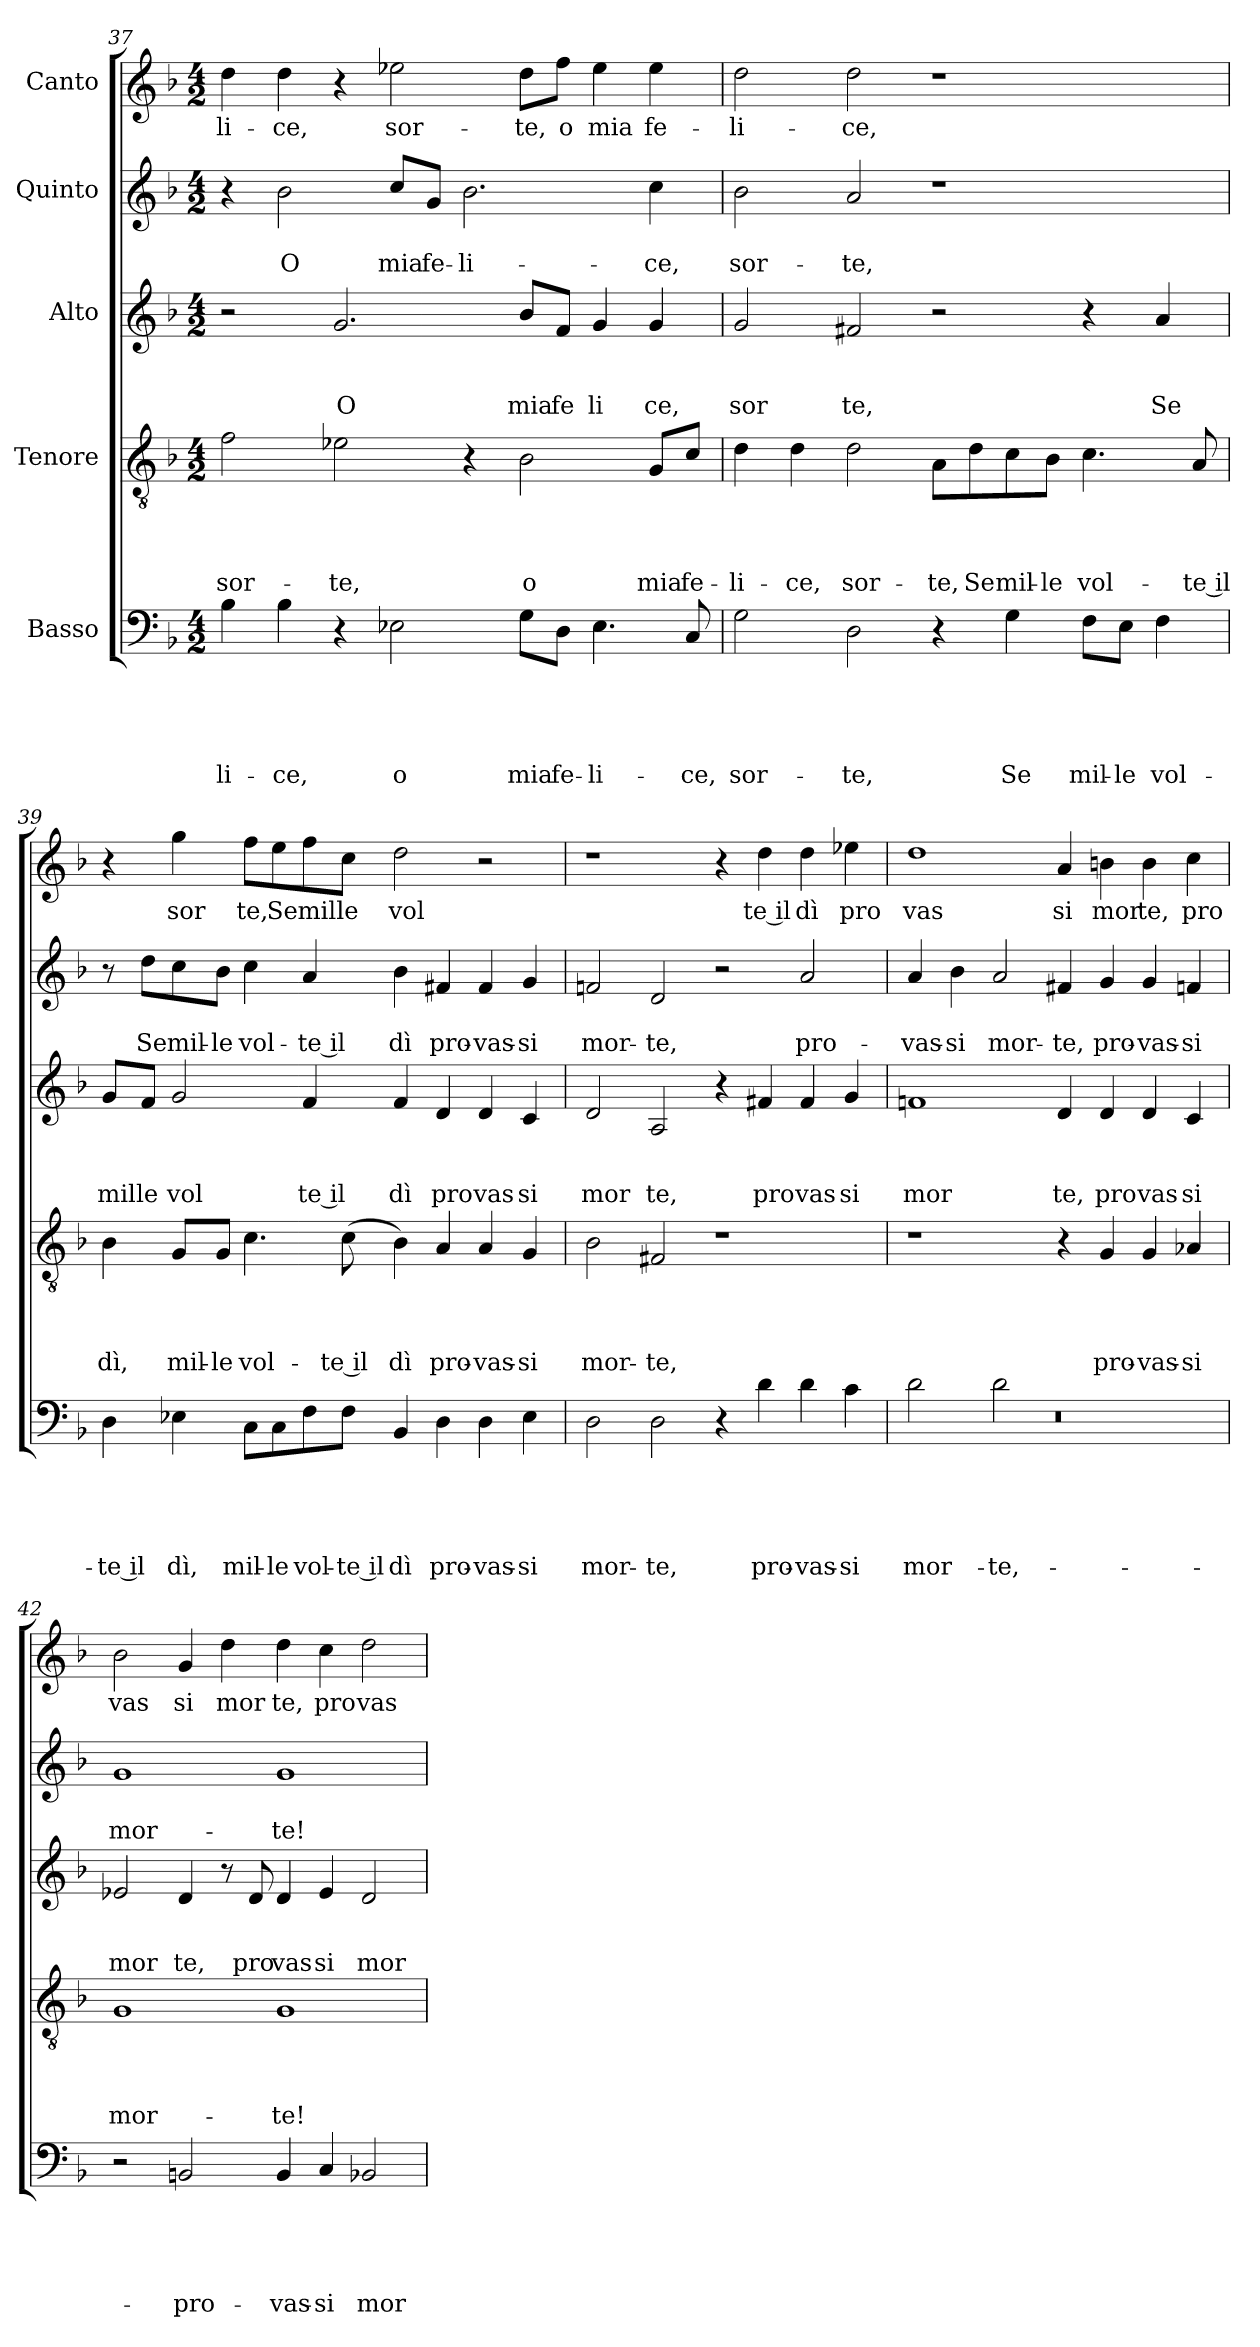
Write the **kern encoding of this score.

**kern	**text	**text	**text	**text	**text	**kern	**text	**text	**text	**text	**kern	**text	**text	**text	**kern	**text	**text	**kern	**text
*part5	*part5	*part5	*part5	*part5	*part5	*part4	*part4	*part4	*part4	*part4	*part3	*part3	*part3	*part3	*part2	*part2	*part2	*part1	*part1
*staff5	*staff5	*staff5	*staff5	*staff5	*staff5	*staff4	*staff4	*staff4	*staff4	*staff4	*staff3	*staff3	*staff3	*staff3	*staff2	*staff2	*staff2	*staff1	*staff1
*I"Basso	*	*	*	*	*	*I"Tenore	*	*	*	*	*I"Alto	*	*	*	*I"Quinto	*	*	*I"Canto	*
*clefF4	*	*	*	*	*	*clefGv2	*	*	*	*	*clefG2	*	*	*	*clefG2	*	*	*clefG2	*
*k[b-]	*	*	*	*	*	*k[b-]	*	*	*	*	*k[b-]	*	*	*	*k[b-]	*	*	*k[b-]	*
*F:	*	*	*	*	*	*F:	*	*	*	*	*F:	*	*	*	*F:	*	*	*F:	*
*M4/2	*	*	*	*	*	*M4/2	*	*	*	*	*M4/2	*	*	*	*M4/2	*	*	*M4/2	*
=37	=37	=37	=37	=37	=37	=37	=37	=37	=37	=37	=37	=37	=37	=37	=37	=37	=37	=37	=37
!	!	!	!	!	!LO:LY:b	!	!	!	!	!LO:LY:b	!	!	!	!	!	!	!	!	!LO:LY:b
4B-\	.	.	.	.	-li-	2f\	.	.	.	sor-	2r	.	.	.	4r	.	.	4dd\	-li-
!	!	!	!	!	!LO:LY:b	!	!	!	!	!	!	!	!	!	!	!	!LO:LY:b	!	!LO:LY:b
4B-\	.	.	.	.	-ce,	.	.	.	.	.	.	.	.	.	2b-\	.	O	4dd\	-ce,
!	!	!	!	!	!	!	!	!	!	!LO:LY:b	!	!	!	!LO:LY:b	!	!	!	!	!
4r	.	.	.	.	.	2e-X\	.	.	.	-te,	2.g/	.	.	O	.	.	.	4r	.
!	!	!	!	!	!LO:LY:b	!	!	!	!	!	!	!	!	!	!	!	!LO:LY:b	!	!LO:LY:b
2E-X\	.	.	.	.	o	.	.	.	.	.	.	.	.	.	8cc/L	.	mia	2ee-X\	sor-
!	!	!	!	!	!	!	!	!	!	!	!	!	!	!	!	!	!LO:LY:b	!	!
.	.	.	.	.	.	.	.	.	.	.	.	.	.	.	8g/J	.	fe-	.	.
!	!	!	!	!	!	!	!	!	!	!	!	!	!	!	!	!	!LO:LY:b	!	!
.	.	.	.	.	.	4r	.	.	.	.	.	.	.	.	2.b-\	.	-li-	.	.
!	!	!	!	!	!LO:LY:b	!	!	!	!	!LO:LY:b	!	!	!	!LO:LY:b	!	!	!	!	!LO:LY:b
8G\L	.	.	.	.	mia	2B-\	.	.	.	o	8b-/L	.	.	mia	.	.	.	8dd\L	-te,
!	!	!	!	!	!LO:LY:b	!	!	!	!	!	!	!	!	!LO:LY:b	!	!	!	!	!LO:LY:b
8D\J	.	.	.	.	fe-	.	.	.	.	.	8f/J	.	.	fe	.	.	.	8ff\J	o
!	!	!	!	!	!LO:LY:b	!	!	!	!	!	!	!	!	!LO:LY:b	!	!	!	!	!LO:LY:b
4.E-\	.	.	.	.	-li-	.	.	.	.	.	4g/	.	.	li	.	.	.	4ee-\	mia
!	!	!	!	!	!	!	!	!	!	!LO:LY:b	!	!	!	!LO:LY:b	!	!	!LO:LY:b	!	!LO:LY:b
.	.	.	.	.	.	8G/L	.	.	.	mia	4g/	.	.	ce,	4cc\	.	-ce,	4ee-\	fe-
!	!	!	!	!	!LO:LY:b	!	!	!	!	!LO:LY:b	!	!	!	!	!	!	!	!	!
8C/	.	.	.	.	-ce,	8c/J	.	.	.	fe-	.	.	.	.	.	.	.	.	.
=38	=38	=38	=38	=38	=38	=38	=38	=38	=38	=38	=38	=38	=38	=38	=38	=38	=38	=38	=38
!	!	!	!	!	!LO:LY:b	!	!	!	!	!LO:LY:b	!	!	!	!LO:LY:b	!	!	!LO:LY:b	!	!LO:LY:b
2G\	.	.	.	.	sor-	4d\	.	.	.	-li-	2g/	.	.	sor	2b-\	.	sor-	2dd\	-li-
!	!	!	!	!	!	!	!	!	!	!LO:LY:b	!	!	!	!	!	!	!	!	!
.	.	.	.	.	.	4d\	.	.	.	-ce,	.	.	.	.	.	.	.	.	.
!	!	!	!	!	!LO:LY:b	!	!	!	!	!LO:LY:b	!	!	!	!LO:LY:b	!	!	!LO:LY:b	!	!LO:LY:b
2D\	.	.	.	.	-te,	2d\	.	.	.	sor-	2f#X/	.	.	te,	2a/	.	-te,	2dd\	-ce,
!	!	!	!	!	!	!	!	!	!	!LO:LY:b	!	!	!	!	!	!	!	!	!
4r	.	.	.	.	.	8A\L	.	.	.	-te,	2r	.	.	.	1r	.	.	1r	.
!	!	!	!	!	!	!	!	!	!	!LO:LY:b	!	!	!	!	!	!	!	!	!
.	.	.	.	.	.	8d\	.	.	.	Se	.	.	.	.	.	.	.	.	.
!	!	!	!	!	!LO:LY:b	!	!	!	!	!LO:LY:b	!	!	!	!	!	!	!	!	!
4G\	.	.	.	.	Se	8c\	.	.	.	mil-	.	.	.	.	.	.	.	.	.
!	!	!	!	!	!	!	!	!	!	!LO:LY:b	!	!	!	!	!	!	!	!	!
.	.	.	.	.	.	8B-\J	.	.	.	-le	.	.	.	.	.	.	.	.	.
!	!	!	!	!	!LO:LY:b	!	!	!	!	!LO:LY:b	!	!	!	!	!	!	!	!	!
8F\L	.	.	.	.	mil-	4.c\	.	.	.	vol-	4r	.	.	.	.	.	.	.	.
!	!	!	!	!	!LO:LY:b	!	!	!	!	!	!	!	!	!	!	!	!	!	!
8E\J	.	.	.	.	-le	.	.	.	.	.	.	.	.	.	.	.	.	.	.
!	!	!	!	!	!LO:LY:b	!	!	!	!	!	!	!	!	!LO:LY:b	!	!	!	!	!
4F\	.	.	.	.	vol-	.	.	.	.	.	4a/	.	.	Se	.	.	.	.	.
!	!	!	!	!	!	!	!	!	!	!LO:LY:b:rj	!	!	!	!	!	!	!	!	!
.	.	.	.	.	.	8A/	.	.	.	-te il	.	.	.	.	.	.	.	.	.
!!LO:LB:g=z
=39	=39	=39	=39	=39	=39	=39	=39	=39	=39	=39	=39	=39	=39	=39	=39	=39	=39	=39	=39
!	!	!	!	!	!LO:LY:b:rj	!	!	!	!	!LO:LY:b	!	!	!	!LO:LY:b	!	!	!	!	!
4D\	.	.	.	.	-te il	4B-\	.	.	.	dì,	8g/L	.	.	mil	8r	.	.	4r	.
!	!	!	!	!	!	!	!	!	!	!	!	!	!	!LO:LY:b	!	!	!LO:LY:b	!	!
.	.	.	.	.	.	.	.	.	.	.	8f/J	.	.	le	8dd\L	.	Se	.	.
!	!	!	!	!	!LO:LY:b	!	!	!	!	!LO:LY:b	!	!	!	!LO:LY:b	!	!	!LO:LY:b	!	!LO:LY:b
4E-X\	.	.	.	.	dì,	8G/L	.	.	.	mil-	2g/	.	.	vol	8cc\	.	mil-	4gg\	sor
!	!	!	!	!	!	!	!	!	!	!LO:LY:b	!	!	!	!	!	!	!LO:LY:b	!	!
.	.	.	.	.	.	8G/J	.	.	.	-le	.	.	.	.	8b-\J	.	-le	.	.
!	!	!	!	!	!LO:LY:b	!	!	!	!	!LO:LY:b	!	!	!	!	!	!	!LO:LY:b	!	!LO:LY:b
8C\L	.	.	.	.	mil-	4.c\	.	.	.	vol-	.	.	.	.	4cc\	.	vol-	8ff\L	te,
!	!	!	!	!	!LO:LY:b	!	!	!	!	!	!	!	!	!	!	!	!	!	!LO:LY:b
8C\	.	.	.	.	-le	.	.	.	.	.	.	.	.	.	.	.	.	8ee\	Se
!	!	!	!	!	!LO:LY:b	!	!	!	!	!	!	!	!	!LO:LY:b:rj	!	!	!LO:LY:b:rj	!	!LO:LY:b
8F\	.	.	.	.	vol-	.	.	.	.	.	4f/	.	.	te il	4a/	.	-te il	8ff\	mil
!	!	!	!	!	!LO:LY:b:rj	!	!	!	!	!LO:LY:b:rj	!	!	!	!	!	!	!	!	!LO:LY:b
8F\J	.	.	.	.	-te il	(<8c\	.	.	.	-te il	.	.	.	.	.	.	.	8cc\J	le
!	!	!	!	!	!LO:LY:b	!	!	!	!	!LO:LY:b	!	!	!	!LO:LY:b	!	!	!LO:LY:b	!	!LO:LY:b
4BB-/	.	.	.	.	dì	4B-\)	.	.	.	dì	4f/	.	.	dì	4b-\	.	dì	2dd\	vol
!	!	!	!	!	!LO:LY:b	!	!	!	!	!LO:LY:b	!	!	!	!LO:LY:b	!	!	!LO:LY:b	!	!
4D\	.	.	.	.	pro-	4A/	.	.	.	pro-	4d/	.	.	pro	4f#X/	.	pro-	.	.
!	!	!	!	!	!LO:LY:b	!	!	!	!	!LO:LY:b	!	!	!	!LO:LY:b	!	!	!LO:LY:b	!	!
4D\	.	.	.	.	-vas-	4A/	.	.	.	-vas-	4d/	.	.	vas	4f#/	.	-vas-	2r	.
!	!	!	!	!	!LO:LY:b	!	!	!	!	!LO:LY:b	!	!	!	!LO:LY:b	!	!	!LO:LY:b	!	!
4E-\	.	.	.	.	-si	4G/	.	.	.	-si	4c/	.	.	si	4g/	.	-si	.	.
=40	=40	=40	=40	=40	=40	=40	=40	=40	=40	=40	=40	=40	=40	=40	=40	=40	=40	=40	=40
!	!	!	!	!	!LO:LY:b	!	!	!	!	!LO:LY:b	!	!	!	!LO:LY:b	!	!	!LO:LY:b	!	!
2D\	.	.	.	.	mor-	2B-\	.	.	.	mor-	2d/	.	.	mor	2fni/	.	mor-	1r	.
!	!	!	!	!	!LO:LY:b	!	!	!	!	!LO:LY:b	!	!	!	!LO:LY:b	!	!	!LO:LY:b	!	!
2D\	.	.	.	.	-te,	2F#X/	.	.	.	-te,	2A/	.	.	te,	2d/	.	-te,	.	.
4r	.	.	.	.	.	1r	.	.	.	.	4r	.	.	.	2r	.	.	4r	.
!	!	!	!	!	!LO:LY:b	!	!	!	!	!	!	!	!	!LO:LY:b	!	!	!	!	!LO:LY:b:rj
4d\	.	.	.	.	pro-	.	.	.	.	.	4f#X/	.	.	pro	.	.	.	4dd\	te il
!	!	!	!	!	!LO:LY:b	!	!	!	!	!	!	!	!	!LO:LY:b	!	!	!LO:LY:b	!	!LO:LY:b
4d\	.	.	.	.	-vas-	.	.	.	.	.	4f#/	.	.	vas	2a/	.	pro-	4dd\	dì
!	!	!	!	!	!LO:LY:b	!	!	!	!	!	!	!	!	!LO:LY:b	!	!	!	!	!LO:LY:b
4c\	.	.	.	.	-si	.	.	.	.	.	4g/	.	.	si	.	.	.	4ee-X\	pro
=41	=41	=41	=41	=41	=41	=41	=41	=41	=41	=41	=41	=41	=41	=41	=41	=41	=41	=41	=41
*^	*	*	*	*	*	*	*	*	*	*	*	*	*	*	*	*	*	*	*
*	*^	*	*	*	*	*	*	*	*	*	*	*	*	*	*	*	*	*	*	*
!	!	!LO:N:vis=1	!	!	!	!	!LO:LY:b	!	!	!	!	!	!	!	!	!LO:LY:b	!	!	!LO:LY:b	!	!LO:LY:b
2d\	2ryy	0r	.	.	.	.	mor-	1r	.	.	.	.	1fni	.	.	mor	4a/	.	-vas-	1dd	vas
!	!	!	!	!	!	!	!	!	!	!	!	!	!	!	!	!	!	!	!LO:LY:b	!	!
.	.	.	.	.	.	.	.	.	.	.	.	.	.	.	.	.	4b-\	.	-si	.	.
!	!	!	!	!	!	!	!LO:LY:b	!	!	!	!	!	!	!	!	!	!	!	!LO:LY:b	!	!
2ryy	2d\	.	.	.	.	.	-te,	.	.	.	.	.	.	.	.	.	2a/	.	mor-	.	.
!	!	!	!	!	!	!	!	!	!	!	!	!	!	!	!	!LO:LY:b	!	!	!LO:LY:b	!	!LO:LY:b
1ryy	1ryy	.	.	.	.	.	.	4r	.	.	.	.	4d/	.	.	te,	4f#X/	.	-te,	4a/	si
!	!	!	!	!	!	!	!	!	!	!	!	!LO:LY:b	!	!	!	!LO:LY:b	!	!	!LO:LY:b	!	!LO:LY:b
.	.	.	.	.	.	.	.	4G/	.	.	.	pro-	4d/	.	.	pro	4g/	.	pro-	4bn\	mor
!	!	!	!	!	!	!	!	!	!	!	!	!LO:LY:b	!	!	!	!LO:LY:b	!	!	!LO:LY:b	!	!LO:LY:b
.	.	.	.	.	.	.	.	4G/	.	.	.	-vas-	4d/	.	.	vas	4g/	.	-vas-	4b\	te,
!	!	!	!	!	!	!	!	!	!	!	!	!LO:LY:b	!	!	!	!LO:LY:b	!	!	!LO:LY:b	!	!LO:LY:b
.	.	.	.	.	.	.	.	4A-X/	.	.	.	-si	4c/	.	.	si	4fn/	.	-si	4cc\	pro
*v	*v	*v	*	*	*	*	*	*	*	*	*	*	*	*	*	*	*	*	*	*	*
=42	=42	=42	=42	=42	=42	=42	=42	=42	=42	=42	=42	=42	=42	=42	=42	=42	=42	=42	=42
!	!	!	!	!	!	!	!	!	!	!LO:LY:b	!	!	!	!LO:LY:b	!	!	!LO:LY:b	!	!LO:LY:b
2r	.	.	.	.	.	1G	.	.	.	mor-	2e-X/	.	.	mor	1g	.	mor-	2b-i\	vas
!	!	!	!	!	!LO:LY:b	!	!	!	!	!	!	!	!	!LO:LY:b	!	!	!	!	!LO:LY:b
2BBn/	.	.	.	.	pro-	.	.	.	.	.	4d/	.	.	te,	.	.	.	4g/	si
!	!	!	!	!	!	!	!	!	!	!	!	!	!	!	!	!	!	!	!LO:LY:b
.	.	.	.	.	.	.	.	.	.	.	8r	.	.	.	.	.	.	4dd\	mor
!	!	!	!	!	!	!	!	!	!	!	!	!	!	!LO:LY:b	!	!	!	!	!
.	.	.	.	.	.	.	.	.	.	.	8d/	.	.	pro	.	.	.	.	.
!	!	!	!	!	!LO:LY:b	!	!	!	!	!LO:LY:b	!	!	!	!LO:LY:b	!	!	!LO:LY:b	!	!LO:LY:b
4BB/	.	.	.	.	-vas-	1G	.	.	.	-te!	4d/	.	.	vas	1g	.	-te!	4dd\	te,
!	!	!	!	!	!LO:LY:b	!	!	!	!	!	!	!	!	!LO:LY:b	!	!	!	!	!LO:LY:b
4C/	.	.	.	.	-si	.	.	.	.	.	4e-/	.	.	si	.	.	.	4cc\	pro
!	!	!	!	!	!LO:LY:b	!	!	!	!	!	!	!	!	!LO:LY:b	!	!	!	!	!LO:LY:b
2BB-X/	.	.	.	.	mor-	.	.	.	.	.	2d/	.	.	mor	.	.	.	2dd\	vas
=	=	=	=	=	=	=	=	=	=	=	=	=	=	=	=	=	=	=	=
*-	*-	*-	*-	*-	*-	*-	*-	*-	*-	*-	*-	*-	*-	*-	*-	*-	*-	*-	*-
